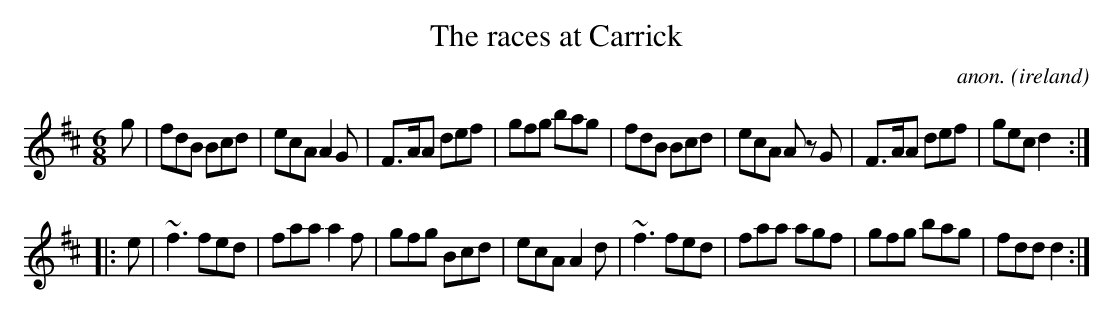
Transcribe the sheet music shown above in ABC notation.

X:1
T:The races at Carrick
O:ireland
C:anon.
m:~n3 = no/4n/m/4n
M:6/8
L:1/8
K:D
g|fdB Bcd|ecA A2G|F>AA def|gfg bag|fdB Bcd|ecA A z G|F>AA def|gec d2:|
|:e|~f3 fed|faa a2f|gfg Bcd|ecA A2d|~f3 fed|faa agf|gfg bag|fdd d2:|
